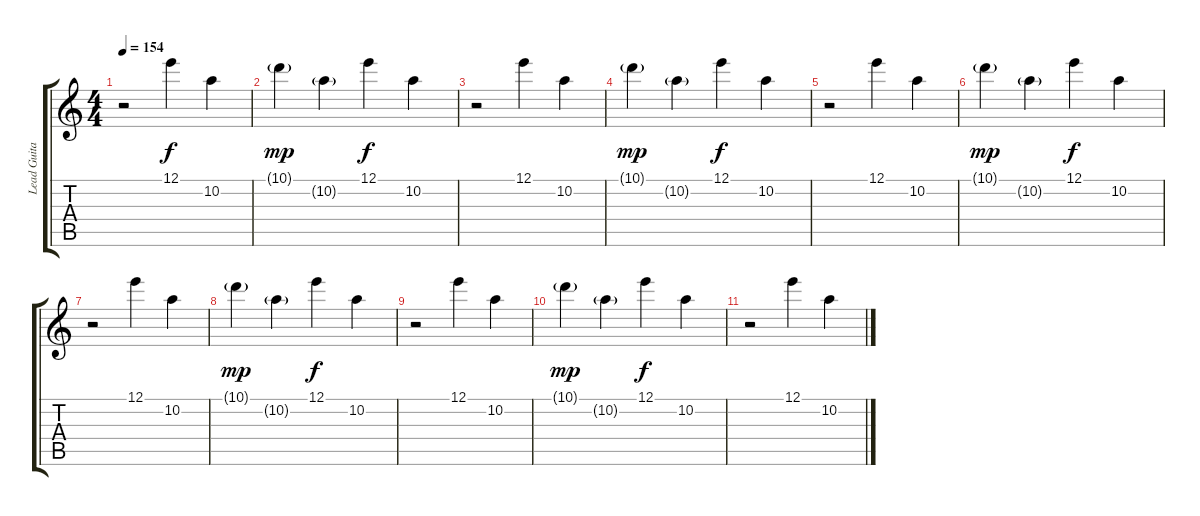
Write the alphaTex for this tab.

\track ("Lead Guitar 2" "Lead Guita") {instrument overdrivenguitar}
\staff {score tabs}
\tuning (E4 B3 G3 D3 A2 E2) {hide}
\ts (4 4)
\tempo 154
\clef g2
\ks c
r.2{dy f} 12.1.4 10.2.4 |
10.1{g}.4{dy mp} 10.2{g}.4 12.1.4{dy f} 10.2.4 |
r.2 12.1.4 10.2.4 |
10.1{g}.4{dy mp} 10.2{g}.4 12.1.4{dy f} 10.2.4 |
r.2 12.1.4 10.2.4 |
10.1{g}.4{dy mp} 10.2{g}.4 12.1.4{dy f} 10.2.4 |
r.2 12.1.4 10.2.4 |
10.1{g}.4{dy mp} 10.2{g}.4 12.1.4{dy f} 10.2.4 |
r.2 12.1.4 10.2.4 |
10.1{g}.4{dy mp} 10.2{g}.4 12.1.4{dy f} 10.2.4 |
r.2 12.1.4 10.2.4
